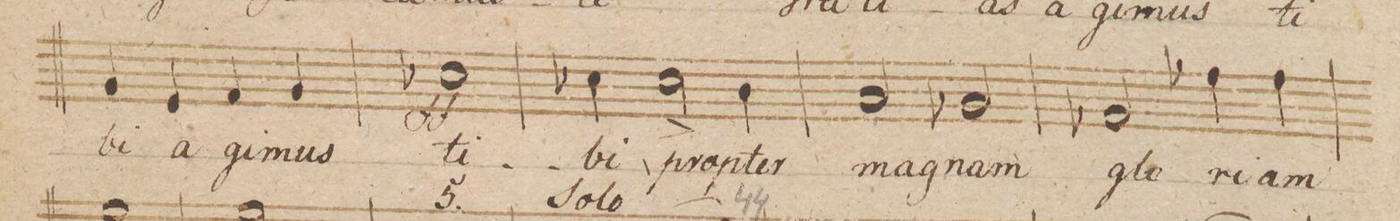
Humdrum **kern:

**kern	**text	**dynam
*I"Basso.	*	*
*clefF4	*	*
*k[b-]	*	*
*met(c)	*	*
*M4/4	*	*
4BB-/	-bi	.
4GG/	a-	.
4AA/	-gi-	.
4BB-/	-mus	.
=32	=32	=32
1E-X	ti-	ff
=33	=33	=33
4E-X\	-bi	.
2E-^<\	prop-	.
4D\	-ter	.
=34	=34	=34
2C/	mag-	.
2BB-X/	-nam	.
=35	=35	=35
2AA-X/	glo-	.
4A-X\	-ri-	.
4A-\	-am	.
=36	=36	=36
*-	*-	*-
